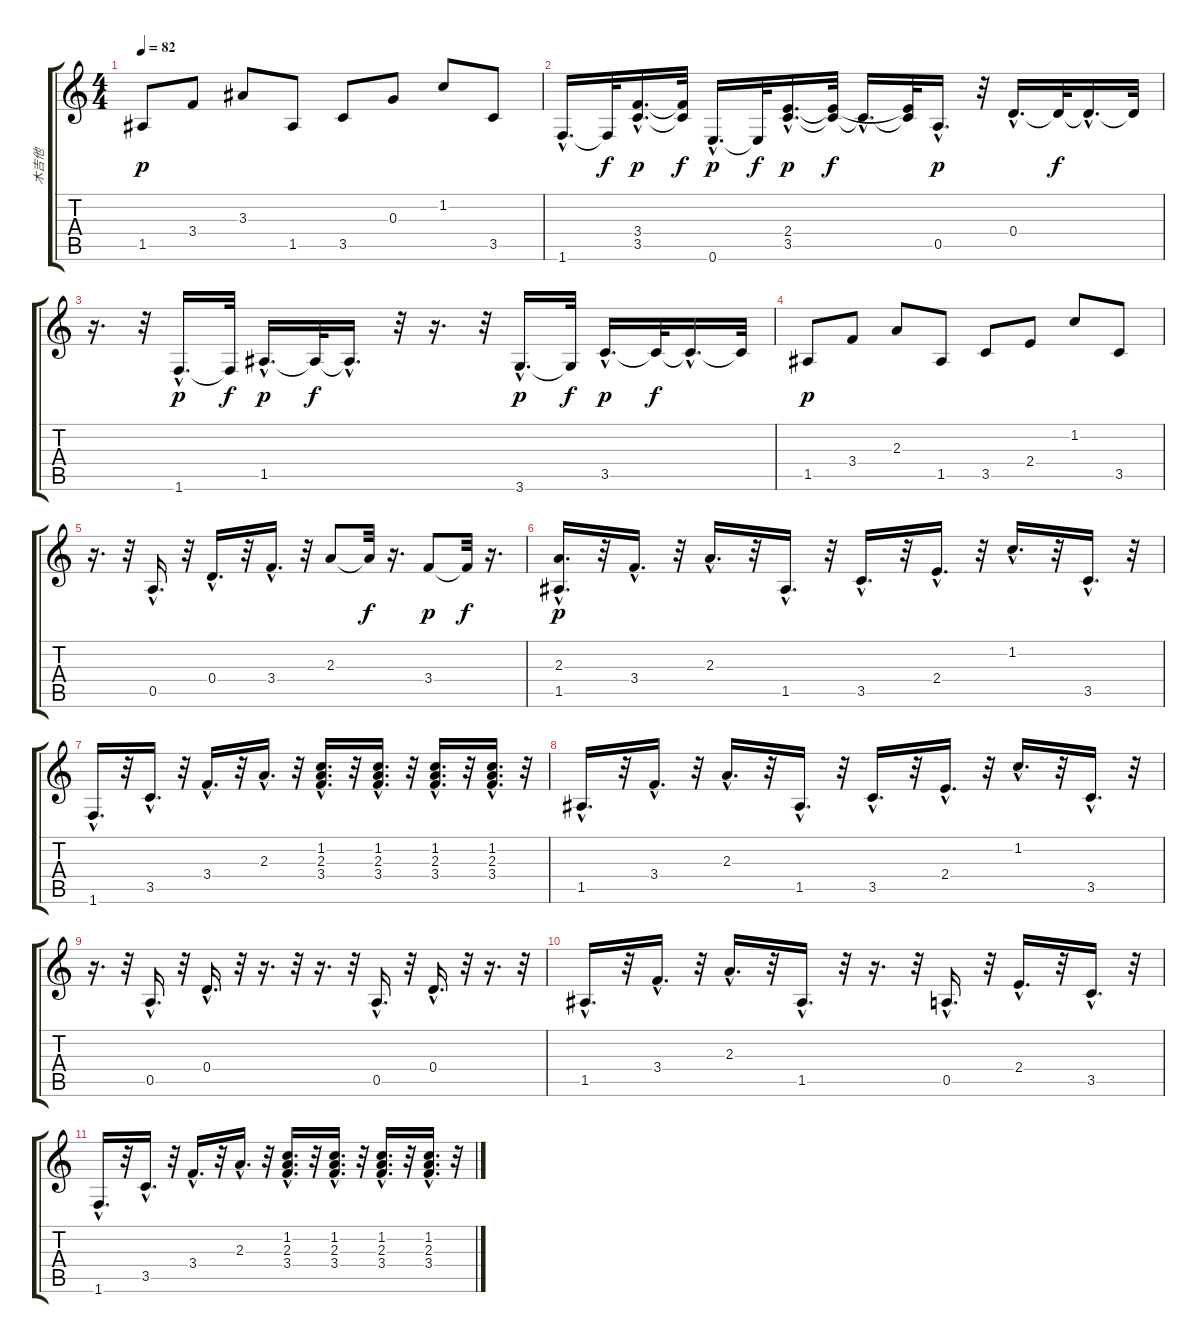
\track ("木吉他" "木吉他") {instrument acousticguitarsteel}
\staff {score tabs}
\tuning (E4 B3 G3 D3 A2 E2) {hide}
\ts (4 4)
\tempo 82
\clef g2
\ks c
1.5.8{dy p} 3.4.8 3.3.8 1.5.8 3.5.8 0.3.8 1.2.8 3.5.8 |
1.6{hac}.16{d} 1.6{t}.32{dy f} (3.4{hac} 3.5{hac}).16{d dy p} (3.4{t} 3.5{t}).32{dy f} 0.6{hac}.16{d dy p} 0.6{t}.32{dy f} (2.4{hac} 3.5{hac}).16{d dy p} (2.4{t} 3.5{t}).32{dy f} 3.5{hac t}.16{d} (2.4{t} 3.5{t}).32 0.5{hac}.16{d dy p} r.32 0.4{hac}.16{d} 0.4{t}.32{dy f} 0.4{hac t}.16{d} 0.4{t}.32 |
r.16{d} r.32 1.6{hac}.16{d dy p} 1.6{t}.32{dy f} 1.5{hac}.16{d dy p} 1.5{t}.32{dy f} 1.5{hac t}.16{d} r.32 r.16{d} r.32 3.6{hac}.16{d dy p} 3.6{t}.32{dy f} 3.5{hac}.16{d dy p} 3.5{t}.32{dy f} 3.5{hac t}.16{d} 3.5{t}.32 |
1.5.8{dy p} 3.4.8 2.3.8 1.5.8 3.5.8 2.4.8 1.2.8 3.5.8 |
r.16{d} r.32 0.5{hac}.16{d} r.32 0.4{hac}.16{d} r.32 3.4{hac}.16{d} r.32 2.3.8 2.3{t}.32{dy f} r.16{d} 3.4.8{dy p} 3.4{t}.32{dy f} r.16{d} |
(2.3{hac} 1.5{hac}).16{d dy p} r.32 3.4{hac}.16{d} r.32 2.3{hac}.16{d} r.32 1.5{hac}.16{d} r.32 3.5{hac}.16{d} r.32 2.4{hac}.16{d} r.32 1.2{hac}.16{d} r.32 3.5{hac}.16{d} r.32 |
1.6{hac}.16{d} r.32 3.5{hac}.16{d} r.32 3.4{hac}.16{d} r.32 2.3{hac}.16{d} r.32 (1.2{hac} 2.3{hac} 3.4{hac}).16{d} r.32 (1.2{hac} 2.3{hac} 3.4{hac}).16{d} r.32 (1.2{hac} 2.3{hac} 3.4{hac}).16{d} r.32 (1.2{hac} 2.3{hac} 3.4{hac}).16{d} r.32 |
1.5{hac}.16{d} r.32 3.4{hac}.16{d} r.32 2.3{hac}.16{d} r.32 1.5{hac}.16{d} r.32 3.5{hac}.16{d} r.32 2.4{hac}.16{d} r.32 1.2{hac}.16{d} r.32 3.5{hac}.16{d} r.32 |
r.16{d} r.32 0.5{hac}.16{d} r.32 0.4{hac}.16{d} r.32 r.16{d} r.32 r.16{d} r.32 0.5{hac}.16{d} r.32 0.4{hac}.16{d} r.32 r.16{d} r.32 |
1.5{hac}.16{d} r.32 3.4{hac}.16{d} r.32 2.3{hac}.16{d} r.32 1.5{hac}.16{d} r.32 r.16{d} r.32 0.5{hac}.16{d} r.32 2.4{hac}.16{d} r.32 3.5{hac}.16{d} r.32 |
1.6{hac}.16{d} r.32 3.5{hac}.16{d} r.32 3.4{hac}.16{d} r.32 2.3{hac}.16{d} r.32 (1.2{hac} 2.3{hac} 3.4{hac}).16{d} r.32 (1.2{hac} 2.3{hac} 3.4{hac}).16{d} r.32 (1.2{hac} 2.3{hac} 3.4{hac}).16{d} r.32 (1.2{hac} 2.3{hac} 3.4{hac}).16{d} r.32
